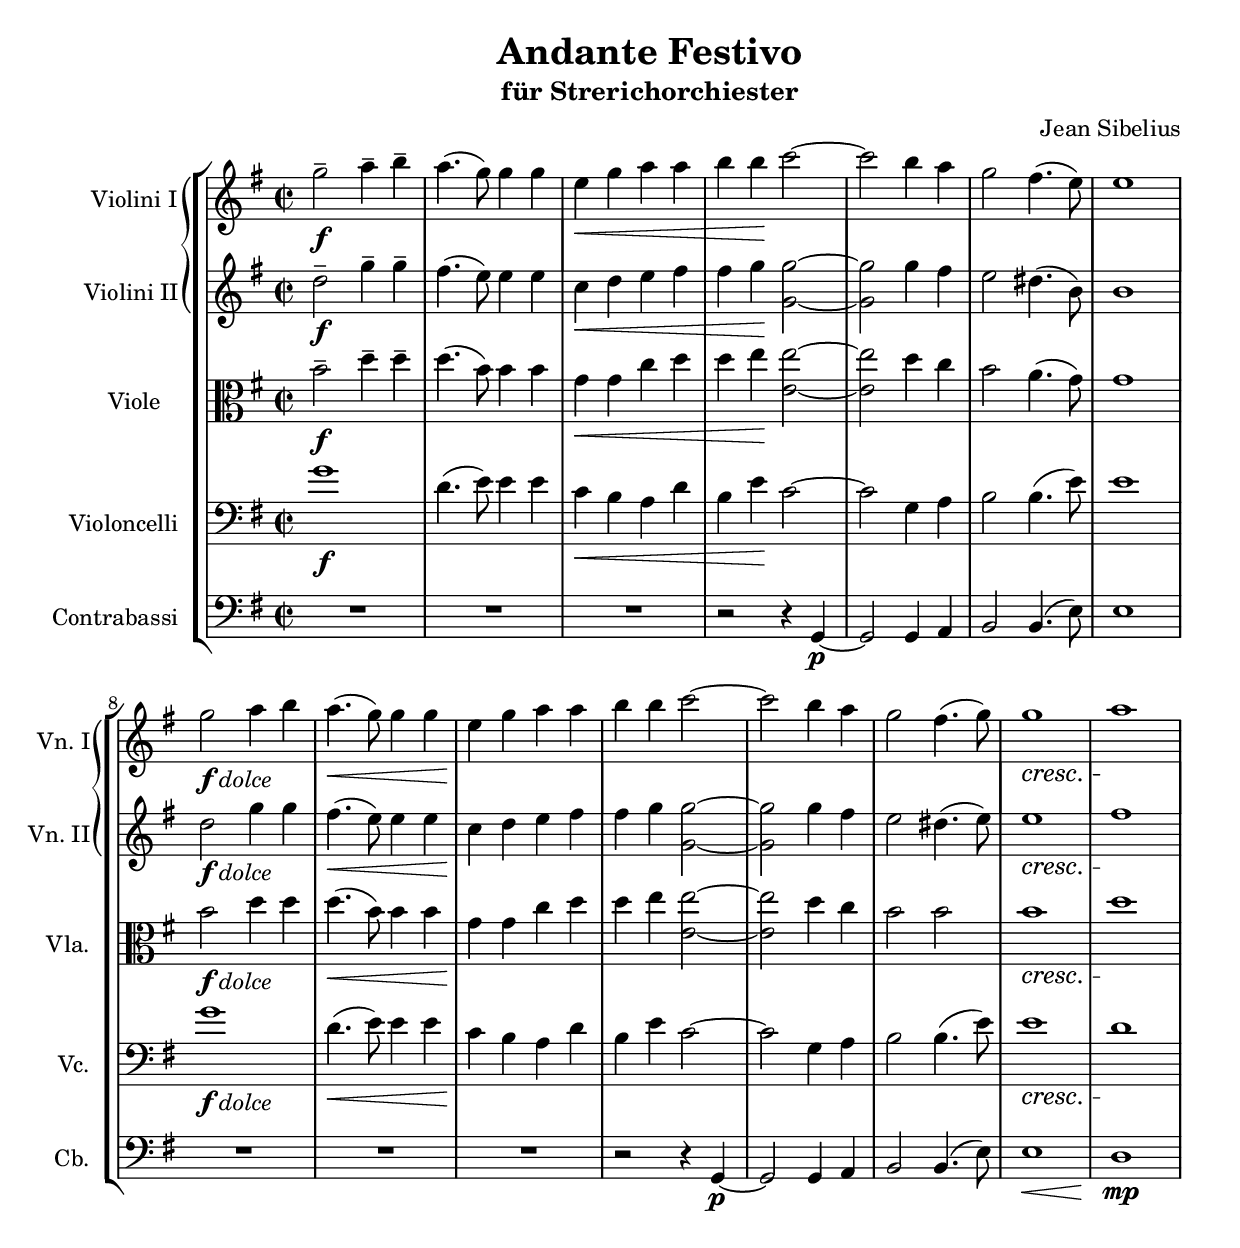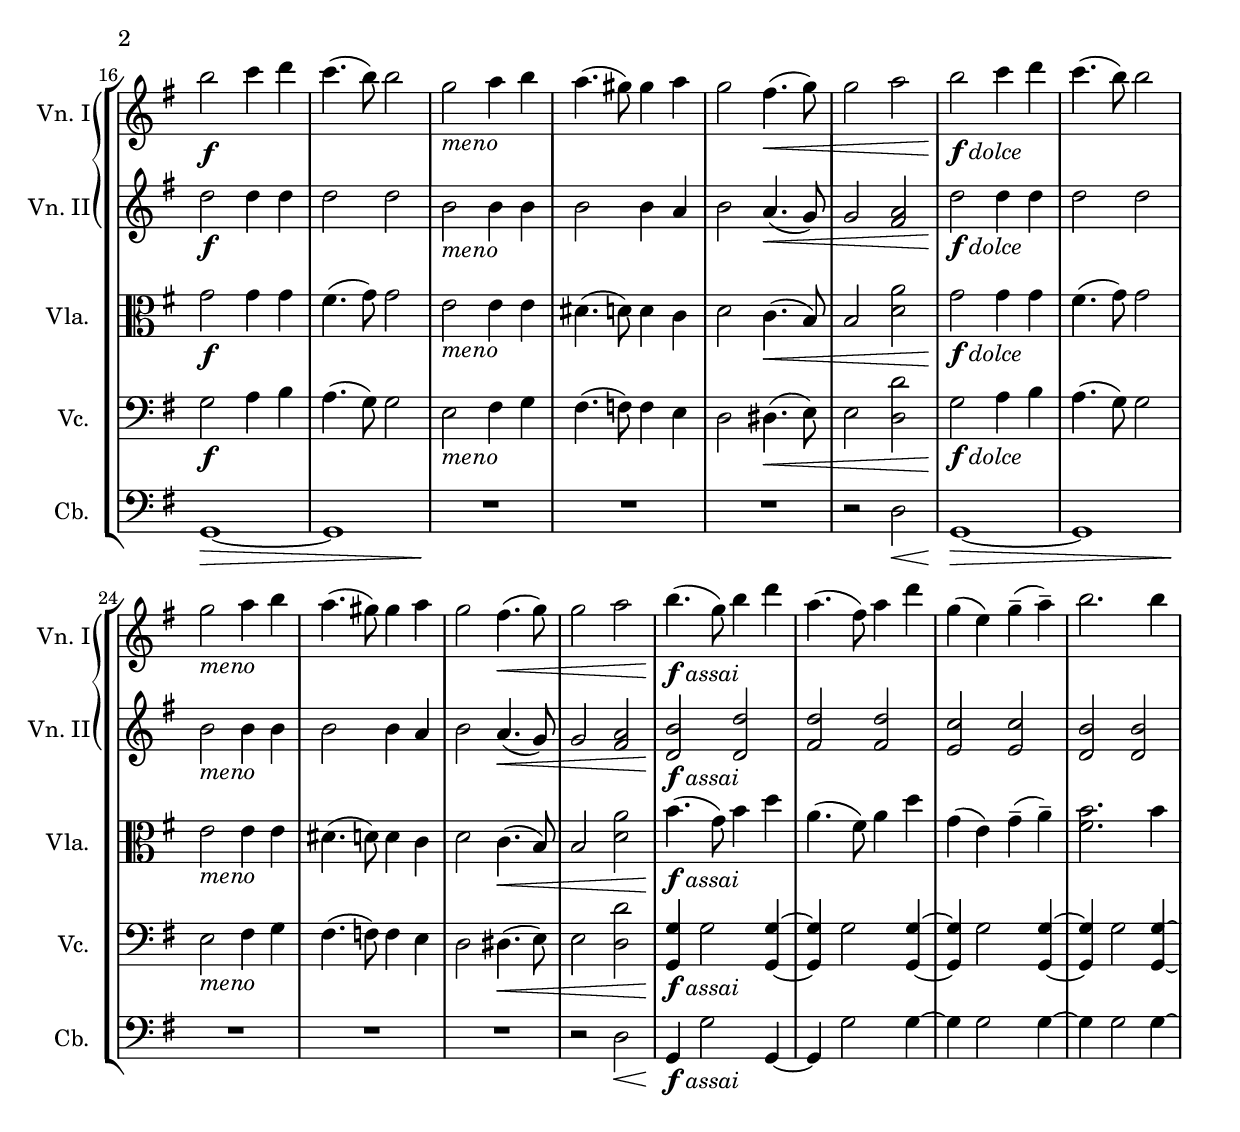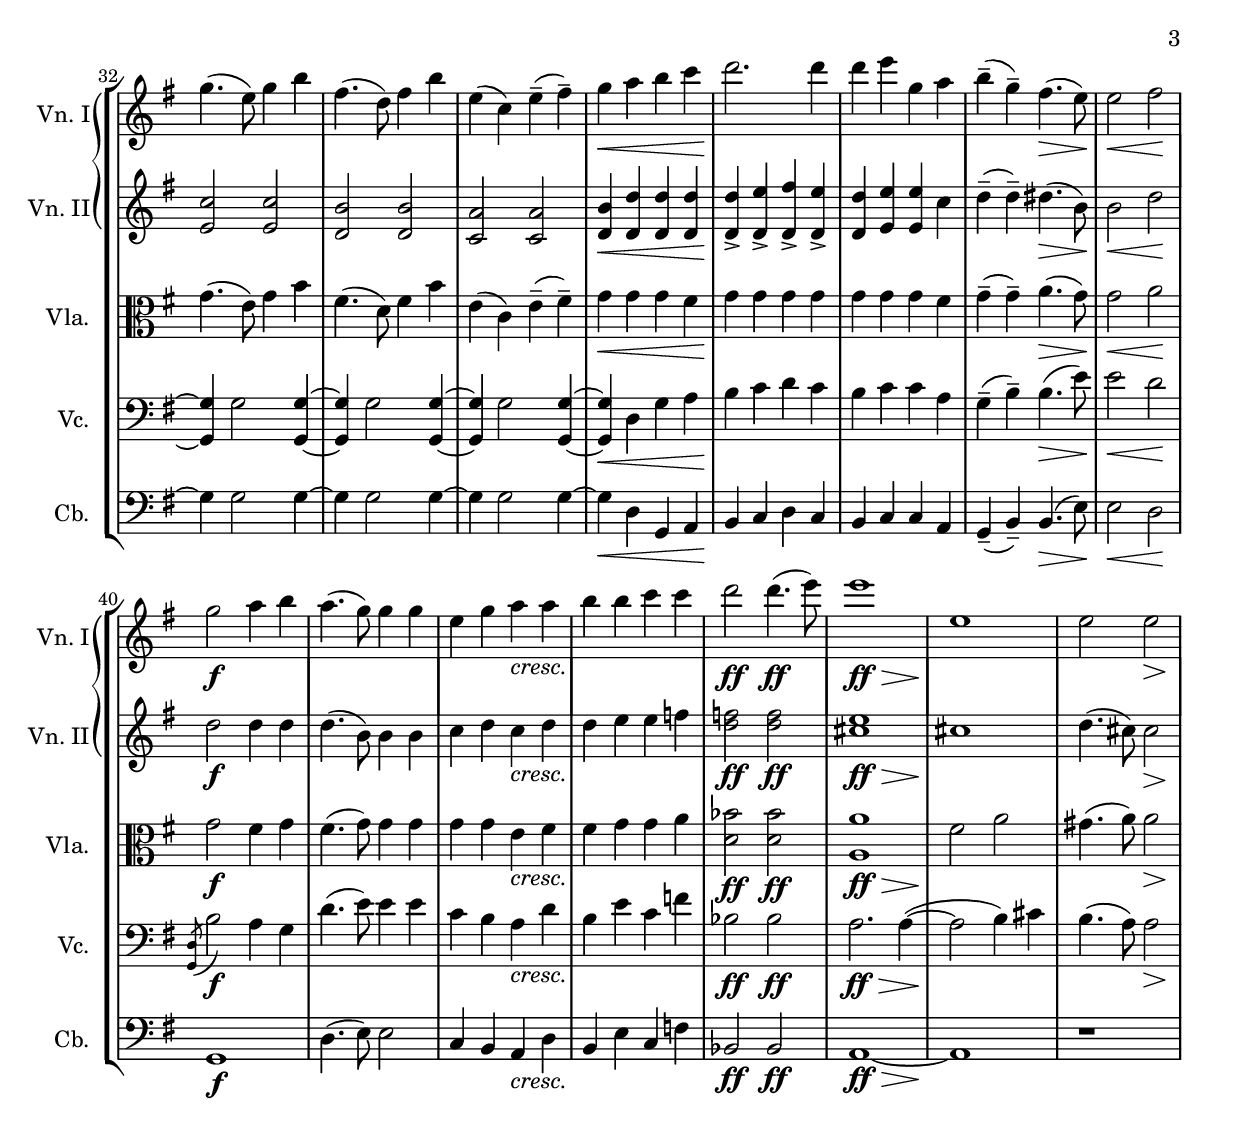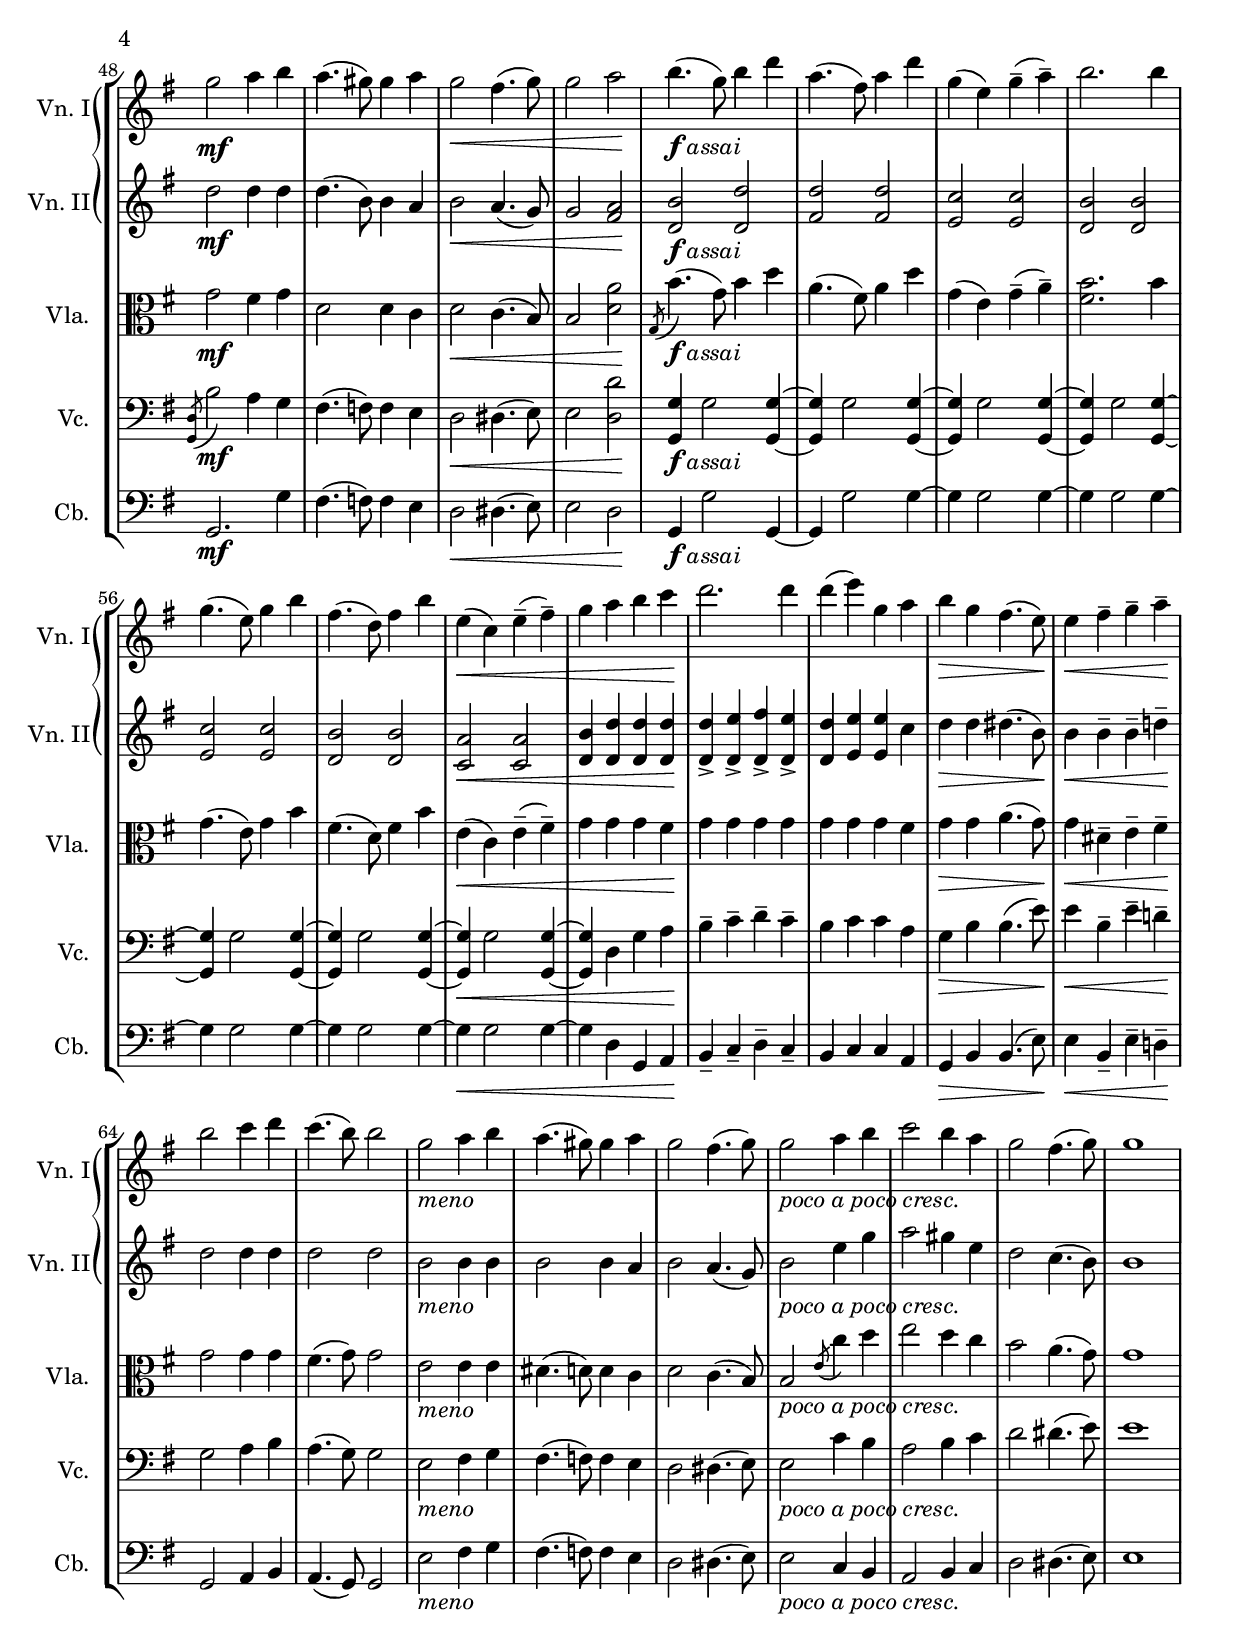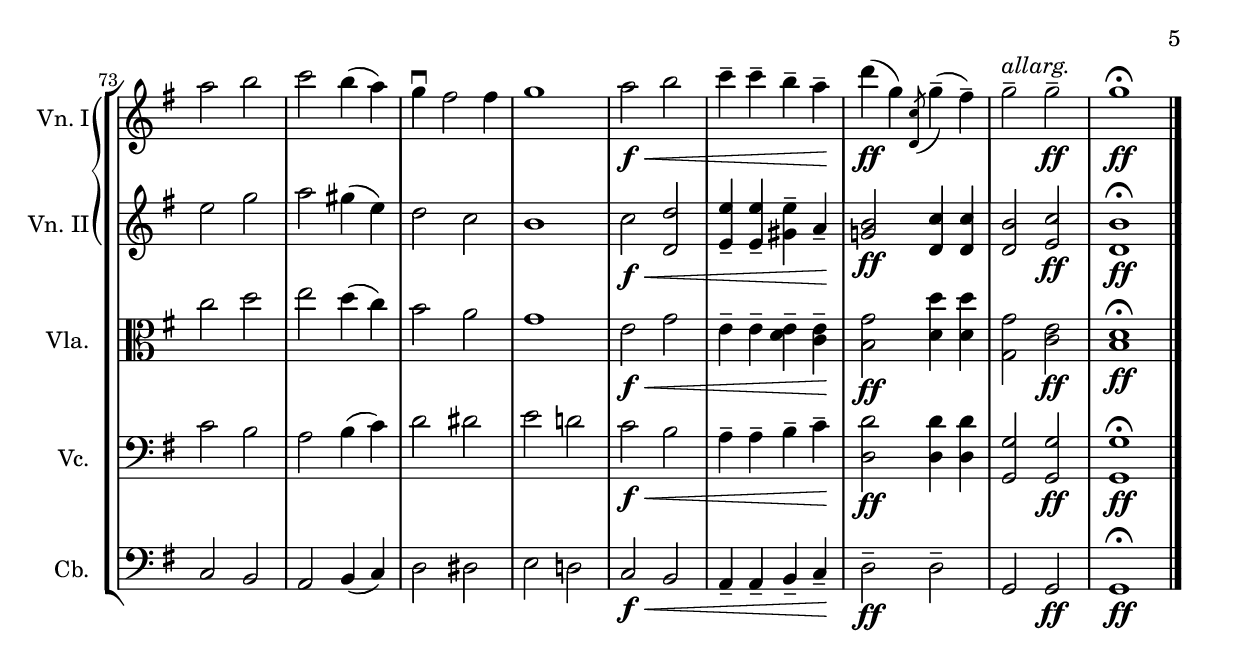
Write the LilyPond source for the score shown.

\include "../definitions.ily"
violinOne = \new Staff \relative c''' {
  \time 2/2
  \key g \major
  \tag #'instrumentName {
    \set Staff.instrumentName = \vnILN
    \set Staff.shortInstrumentName = \vnISN
  }
  \set Staff.midiInstrument = \vnMN

  g2--\f a4-- b-- |
  a4.( g8) g4 g |
  e4\< g a a |
  b4 b\! c2~ |
  c2 b4 a |
  g2 fis4.( e8) |
  e1 |
  g2-\markup { \dynamic f \italic dolce } a4 b |
  a4.(\< g8) g4 g |
  e4\! g a a | % 10
  b4 b c2~ |
  c2 b4 a |
  g2 fis4.( g8) |
  g1\cresc |
  a1\! |
  b2\f c4 d |
  c4.( b8) b2 |
  g2-\markup { \italic meno } a4 b |
  a4.( gis8) gis4 a |
  g2 fis4.(\< g8) | % 20
  g2 a |
  b2\!-\markup { \dynamic f \italic dolce } c4 d |
  c4.( b8) b2 |
  g2-\markup { \italic meno } a4 b |
  a4.( gis8) gis4 a |
  g2 fis4.(\< g8) |
  g2 a |
  b4.(\!-\markup { \dynamic f \italic assai } g8) b4 d |
  a4.( fis8) a4 d |
  g,4( e) g(-- a)-- | % 30
  b2. b4 |
  g4.( e8) g4 b |
  fis4.( d8) fis4 b |
  e,4( c) e(-- fis)-- |
  g4\< a b c |
  d2.\! d4 |
  d4 e g, a |
  b4(-- g)-- fis4.(\> e8) |
  e2\< fis\! |
  g2\f a4 b | % 40
  a4.( g8) g4 g |
  e4 g a_\markup \italic "cresc." a |
  b4 b c c |
  d2\ff d4.(\ff e8) |
  e1\ff\> |
  e,1\! |
  e2 << e { s4\> s4\! } >> |
  g2\mf a4 b |
  a4.( gis8) gis4 a |
  g2\< fis4.( g8) | % 50
  g2 a2\! |
  b4.(_\markup { \dynamic f \italic "assai" } g8) b4 d |
  a4.( fis8) a4 d |
  g,4( e) g--( a--) |
  b2. b4 |
  g4.( e8) g4 b |
  fis4.( d8) fis4 b |
  e,4(\< c) e--( fis--) |
  g4 a b c\! |
  d2. d4 | % 60
  d4( e) g, a |
  b\> g fis4.( e8) |
  e4\< fis-- g-- a--\! |
  b2 c4 d |
  c4.( b8) b2 |
  g2_\markup \italic "meno" a4 b |
  a4.( gis8) gis4 a |
  g2 fis4.( g8) |
  g2_\markup \italic "poco a poco cresc." a4 b |
  c2 b4 a | % 70
  g2 fis4.( g8) |
  g1 |
  a2 b |
  c2 b4( a) |
  g4\downbow fis2 fis4 |
  g1 |
  a2\f\< b |
  c4-- c-- b-- a--\! |
  d4(\ff g,) \acciaccatura <c, d,>8 g'4--( fis--) |
  g2--^\markup \italic "allarg." g--\ff |
  g1\ff\fermata \bar "|."
}

violinTwo = \new Staff \relative c'' {
  \time 2/2
  \key g \major
  \tag #'instrumentName {
    \set Staff.instrumentName = \vnIILN
    \set Staff.shortInstrumentName = \vnIISN
  }
  \set Staff.midiInstrument = \vnMN

  d2--\f g4-- g-- |
  fis4.( e8) e4 e |
  c4\< d e fis |
  fis4 g\! <g g,>2~ |
  <g g,>2 g4 fis |
  e2 dis4.( b8) |
  b1 |
  d2-\markup { \dynamic f \italic dolce } g4 g |
  fis4.(\< e8) e4 e |
  c4\! d e fis | % 10
  fis4 g <g g,>2~ |
  <g g,>2 g4 fis |
  e2 dis4.( e8) |
  e1\cresc |
  fis1\! |
  d2\f d4 d |
  d2 d |
  b2-\markup { \italic meno } b4 b |
  b2 b4 a |
  b2 a4.(\< g8) | % 20
  g2 <fis a> |
  d'2\!-\markup { \dynamic f \italic dolce } d4 d |
  d2 d |
  b2-\markup { \italic meno } b4 b |
  b2 b4 a |
  b2 a4.(\< g8) |
  g2 <fis a> |
  <d b'>2\!-\markup { \dynamic f \italic assai } <d d'> |
  <fis d'>2 <fis d'> |
  <e c'>2 <e c'> | % 30
  <d b'>2 <d b'> |
  <e c'>2 <e c'> |
  <d b'>2 <d b'> |
  <c a'>2 <c a'> |
  <d b'>4\< <d d'> <d d'> <d d'> |
  <d d'>4\!-> <d e'>-> <d fis'>-> <d e'>-> |
  <d d'>4 <e e'> <e e'> c' |
  d4(-- d)-- dis4.(\> b8) |
  b2\< d2\! |
  d2\f d4 d | % 40
  d4.( b8) b4 b |
  c4 d c_\markup \italic "cresc." d |
  d4 e e f |
  <f d>2\ff <f d>\ff |
  <e cis>1\ff\> |
  cis1\! |
  d4.( cis8) << cis2 { s4\> s4\! } >> |
  d2\mf d4 d |
  d4.( b8) b4 a |
  b2\< a4.( g8) | % 50
  g2 <fis a>\! |
  <d b'>2_\markup { \dynamic f \italic "assai" } <d d'> |
  <fis d'>2 <fis d'> |
  <e c'>2 <e c'> |
  <d b'>2 <d b'> |
  <e c'>2 <e c'> |
  <d b'>2 <d b'> |
  <c a'>2\< <c a'> |
  <d b'>4 <d d'> <d d'> <d d'>\! |
  <d d'>4-> <d e'>-> <d fis'>-> <d e'>-> | % 60
  <d d'>4 <e e'> <e e'> c' |
  d\> d dis4.( b8) |
  b4\< b-- b-- d!--\! |
  d2 d4 d |
  d2 d |
  b2_\markup \italic "meno" b4 b |
  b2 b4 a |
  b2 a4.( g8) |
  b2_\markup \italic "poco a poco cresc." e4 g |
  a2 gis4 e | % 70
  d2 c4.( b8) |
  b1 |
  e2 g |
  a2 gis4( e) |
  d2 c |
  b1 |
  c2\f\< <d d,> |
  <e e,>4-- <e e,>-- <e gis,>-- a,--\! |
  <g! b>2\ff <d c'>4 <d c'> |
  <d b'>2 <e c'>\ff |
  <d b'>1\ff\fermata \bar "|."
}

viola = \new Staff \relative c'' {
  \time 2/2
  \key g \major
  \clef "alto"
  \tag #'instrumentName {
    \set Staff.instrumentName = \vaLN
    \set Staff.shortInstrumentName = \vaSN
  }
  \set Staff.midiInstrument = \vaMN

  b2--\f d4-- d-- |
  d4.( b8) b4 b |
  g4\< g c d |
  d4 e\! <e e,>2~ |
  <e e,>2 d4 c |
  b2 a4.( g8) |
  g1 |
  b2-\markup { \dynamic f \italic dolce } d4 d|
  d4.(\< b8) b4 b |
  g4\! g c d | % 10
  d4 e <e e,>2~ |
  <e e,>2 d4 c |
  b2 b |
  b1\cresc |
  d1\! |
  g,2\f g4 g |
  fis4.( g8) g2 |
  e2-\markup { \italic meno } e4 e |
  dis4.( d8) d4 c |
  d2 c4.(\< b8) | % 20
  b2 <d a'> |
  g2\!-\markup { \dynamic f \italic dolce } g4 g |
  fis4.( g8) g2 |
  e2-\markup { \italic meno } e4 e |
  dis4.( d8) d4 c |
  d2 c4.(\< b8) |
  b2 <d a'> |
  b'4.(\!-\markup { \dynamic f \italic assai } g8) b4 d |
  a4.( fis8) a4 d |
  g,4( e) g(-- a)-- | % 30
  <fis b>2. b4 |
  g4.( e8) g4 b |
  fis4.( d8) fis4 b |
  e,4( c) e(-- fis)-- |
  g4\< g g fis |
  g4\! g g g |
  g4 g g fis |
  g4(-- g)-- a4.(\> g8) |
  g2\< a\! |
  g2\f fis4 g | % 40
  fis4.( g8) g4 g |
  g4 g e_\markup \italic "cresc." fis |
  fis4 g g a |
  <bes d,>2\ff <bes d,>2\ff |
  <a a,>1\ff\> |
  fis2\! a |
  gis4.( a8) << a2 { s4\> s4\! } >> |
  g2\mf fis4 g |
  d2 d4 c |
  d2\< c4.( b8) | % 50
  b2 <d a'>\! |
  \acciaccatura g,8 b'4.(_\markup { \dynamic f \italic "assai" } g8) b4 d |
  a4.( fis8) a4 d |
  g,4( e) g--( a--) |
  <b fis>2. b4 |
  g4.( e8) g4 b |
  fis4.( d8) fis4 b |
  e,4(\< c) e--( fis--) |
  g4 g g fis\! |
  g4 g g g | % 60
  g4 g g fis |
  g4\> g a4.( g8) |
  g4\< dis-- e-- fis--\! |
  g2 g4 g |
  fis4.( g8) g2 |
  e2_\markup \italic "meno" e4 e |
  dis4.( d8) d4 c |
  d2 c4.( b8) |
  b2_\markup \italic "poco a poco cresc." \acciaccatura e8 c'4 d |
  e2 d4 c | % 70
  b2 a4.( g8) |
  g1 |
  c2 d |
  e2 d4( c) |
  b2 a |
  g1 |
  e2\f\< g |
  e4-- e-- <e d>-- <e c>--\! |
  <b g'>2\ff <d d'>4 <d d'> |
  <g g,>2 <e c>\ff |
  <d b>1\ff\fermata \bar "|."
}

cello = \new Staff \relative c'' {
  \time 2/2
  \key g \major
  \clef "bass"
  \tag #'instrumentName {
    \set Staff.instrumentName = \vcLN
    \set Staff.shortInstrumentName = \vcSN
  }
  \set Staff.midiInstrument = \vcMN

  g1\f |
  d4.( e8) e4 e |
  c4\< b a d |
  b4 e\! c2~ |
  c2 g4 a |
  b2 b4.( e8) |
  e1 |
  g1-\markup { \dynamic f \italic dolce } |
  d4.(\< e8) e4 e |
  c4\! b a d | % 10
  b4 e c2~ |
  c2 g4 a |
  b2 b4.( e8) |
  e1\cresc |
  d1\! |
  g,2\f a4 b |
  a4.( g8) g2 |
  e2-\markup { \italic meno } fis4 g |
  fis4.( f8) f4 e |
  d2 dis4.(\< e8) | % 20
  e2 <d d'> |
  g2\!-\markup { \dynamic f \italic dolce } a4 b |
  a4.( g8) g2 |
  e2-\markup { \italic meno } fis4 g |
  fis4.( f8) f4 e |
  d2 dis4.(\< e8) |
  e2 <d d'> |
  <g, g'>4\!-\markup { \dynamic f \italic assai } g'2 <g g,>4 ~ |
  <g g,>4 g2 <g g,>4 ~ |
  <g g,>4 g2 <g g,>4 ~ | % 30
  <g g,>4 g2 <g g,>4 ~ |
  <g g,>4 g2 <g g,>4 ~ |
  <g g,>4 g2 <g g,>4 ~ |
  <g g,>4 g2 <g g,>4 ~ |
  <g g,>4\< d g a |
  b4\! c d c |
  b4 c c a |
  g4(-- b)-- b4.(\> e8) |
  e2\< d\! |
  \acciaccatura <g,, d'>8 b'2\f a4 g | % 40
  d'4.( e8) e4 e |
  c4 b a_\markup \italic "cresc." d |
  b4 e c f |
  bes,2\ff bes\ff |
  a2.\ff\> a4(~ |
  a2\! b4) cis |
  b4.( a8) << a2 { s4\> s4\! } >> |
  \acciaccatura <g, d'>8 b'2\mf a4 g |
  fis4.( f8) f4 e |
  d2\< dis4.( e8) | % 50
  e2 <d d'>\! |
  <g g,>4_\markup { \dynamic f \italic "assai" } g2 <g g,>4~ |
  <g g,>4 g2 <g g,>4~ |
  <g g,>4 g2 <g g,>4~ |
  <g g,>4 g2 <g g,>4~ |
  <g g,>4 g2 <g g,>4~ |
  <g g,>4 g2 <g g,>4~ |
  <g g,>4\< g2 <g g,>4~ |
  <g g,>4 d g a\! |
  b4-- c-- d-- c-- | % 60
  b4 c c a |
  g\> b b4.( e8) |
  e4\< b-- e-- d!--\! |
  g,2 a4 b |
  a4.( g8) g2 |
  e2_\markup \italic "meno" fis4 g |
  fis4.( f8) f4 e |
  d2 dis4.( e8) |
  e2_\markup \italic "poco a poco cresc." c'4 b |
  a2 b4 c | % 70
  d2 dis4.( e8) |
  e1 |
  c2 b |
  a2 b4( c) |
  d2 dis |
  e2 d! |
  c2\f\< b |
  a4-- a-- b-- c--\! |
  <d d,>2\ff <d d,>4 <d d,> |
  <g, g,>2 <g g,>\ff |
  <g g,>1\ff\fermata \bar "|."
}

contrabass = \new Staff \relative c {
  \time 2/2
  \key g \major
  \clef "bass"
  \transposition c
  \tag #'instrumentName {
    \set Staff.instrumentName = \cbLN
    \set Staff.shortInstrumentName = \cbSN
  }
  \set Staff.midiInstrument = \cbMN

  R1*3 |
  r2 r4 g\p~ |
  g2 g4 a |
  b2 b4.( e8) |
  e1 |
  R1*3 | % 10
  r2 r4 g,4\p~ |
  g2 g4 a |
  b2 b4.( e8) |
  e1\< |
  d1\mp |
  g,1\> ~ |
  g1 |
  R1*3\! | % 20
  r2 d'\< |
  g,1\> ~ |
  g1 |
  R1*3\! |
  r2 d'\< |
  g,4\!-\markup { \dynamic f \italic assai } g'2 g,4 ~ |
  g4 g'2 g4~ |
  g4 g2 g4~ | % 30
  g4 g2 g4~ |
  g4 g2 g4~ |
  g4 g2 g4~ |
  g4 g2 g4~ |
  g4\< d g, a |
  b4\! c d c |
  b4 c c a |
  g4(-- b)-- b4.(\> e8) |
  e2\< d\! |
  g,1\f | % 40
  d'4.( e8) e2 |
  c4 b a_\markup \italic "cresc." d |
  b4 e c f |
  bes,2\ff bes\ff |
  a1\ff\>~ |
  a1\! |
  r1 |
  g2.\mf g'4 |
  fis4.( f8) f4 e |
  d2\< dis4.( e8) | % 50
  e2 d\! |
  g,4_\markup { \dynamic f \italic "assai" } g'2 g,4~ |
  g4 g'2 g4~ |
  g4 g2 g4~ |
  g4 g2 g4~ |
  g4 g2 g4~ |
  g4 g2 g4~ |
  g4\< g2 g4~ |
  g4 d g, a\! |
  b4-- c-- d-- c-- | % 60
  b4 c c a |
  g4\> b b4.( e8) |
  e4\< b-- e-- d!--\! |
  g,2 a4 b |
  a4.( g8) g2 |
  e'2_\markup \italic "meno" fis4 g |
  fis4.( f8) f4 e |
  d2 dis4.( e8) |
  e2_\markup \italic "poco a poco cresc." c4 b |
  a2 b4 c | % 70
  d2 dis4.( e8) |
  e1 |
  c2 b |
  a2 b4( c) |
  d2 dis |
  e2 d! |
  c2\f\< b |
  a4-- a-- b-- c--\! |
  d2--\ff d-- |
  g,2 g\ff |
  g1\ff\fermata \bar "|."
}


\paper {
  ragged-bottom = ##t
  check-consistency = ##t
  left-margin = 20
}
\header {
  title = \title
  subtitle = \subtitle
  composer = \composer
}
\score {
  <<
    \new StaffGroup <<
      \new GrandStaff <<
	\violinOne
	\violinTwo
      >>
      \viola
      \cello
      \contrabass
    >>
  >>
  \midi {
    \tempo 4 = 80
  }
  \layout { }
}
